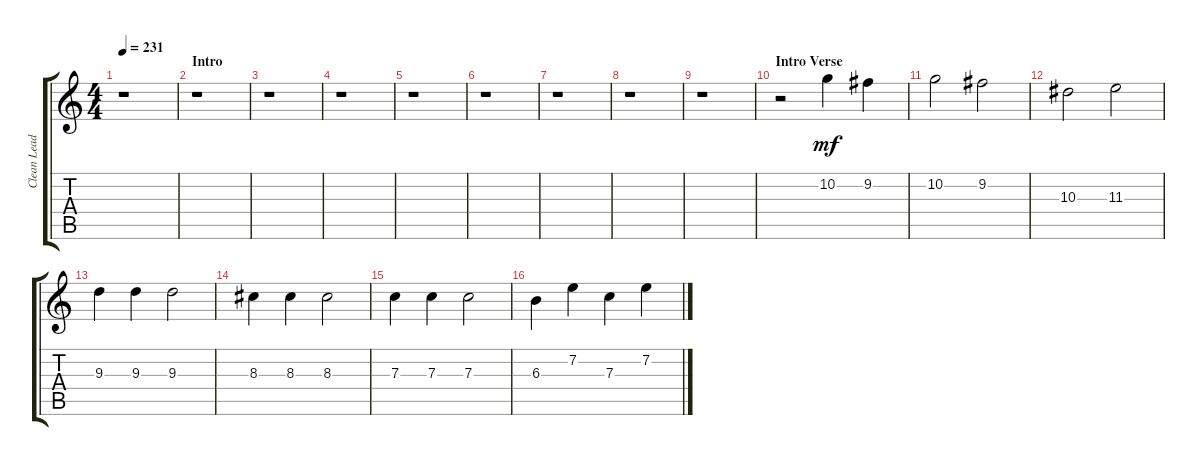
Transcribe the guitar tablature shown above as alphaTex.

\track ("Clean Lead" "Clean Lead") {instrument electricguitarclean}
\staff {score tabs}
\tuning (D4 A3 F3 C3 G2 C2) {hide}
\ts (4 4)
\tempo 231
\clef g2
\ks aminor
r.1{dy mf instrument electricguitarclean} |
\section ("" "Intro")
r.1 |
r.1 |
r.1 |
r.1 |
r.1 |
r.1 |
r.1 |
r.1 |
\section ("" "Intro Verse")
r.2 10.2.4 9.2.4 |
10.2.2 9.2.2 |
10.3.2 11.3.2 |
9.3.4 9.3.4 9.3.2 |
8.3.4 8.3.4 8.3.2 |
7.3.4 7.3.4 7.3.2 |
6.3.4 7.2.4 7.3.4 7.2.4
